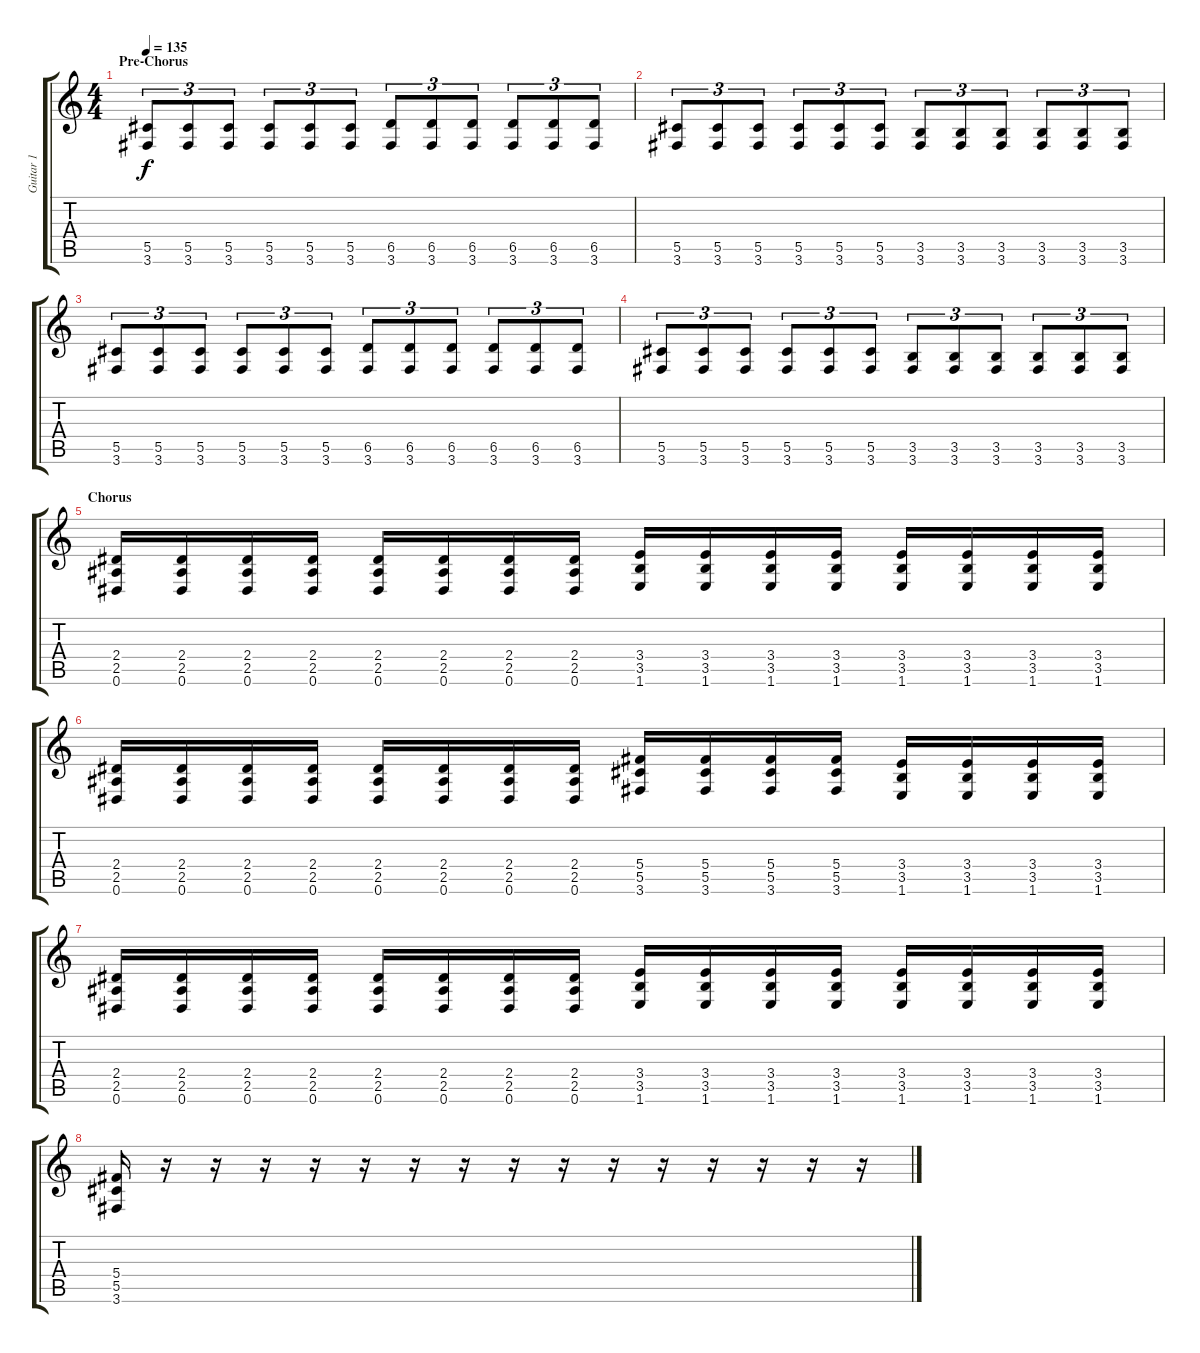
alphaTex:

\track ("Guitar 1" "Guitar 1") {instrument distortionguitar}
\staff {score tabs}
\tuning (Eb4 Bb3 Gb3 Db3 Ab2 Eb2) {hide}
\ts (4 4)
\section ("" "Pre-Chorus")
\tempo 135
\clef g2
\ks c
(5.5 3.6).8{tu (3 2) dy f} (5.5 3.6).8{tu (3 2)} (5.5 3.6).8{tu (3 2)} (5.5 3.6).8{tu (3 2)} (5.5 3.6).8{tu (3 2)} (5.5 3.6).8{tu (3 2)} (6.5 3.6).8{tu (3 2)} (6.5 3.6).8{tu (3 2)} (6.5 3.6).8{tu (3 2)} (6.5 3.6).8{tu (3 2)} (6.5 3.6).8{tu (3 2)} (6.5 3.6).8{tu (3 2)} |
(5.5 3.6).8{tu (3 2)} (5.5 3.6).8{tu (3 2)} (5.5 3.6).8{tu (3 2)} (5.5 3.6).8{tu (3 2)} (5.5 3.6).8{tu (3 2)} (5.5 3.6).8{tu (3 2)} (3.5 3.6).8{tu (3 2)} (3.5 3.6).8{tu (3 2)} (3.5 3.6).8{tu (3 2)} (3.5 3.6).8{tu (3 2)} (3.5 3.6).8{tu (3 2)} (3.5 3.6).8{tu (3 2)} |
(5.5 3.6).8{tu (3 2)} (5.5 3.6).8{tu (3 2)} (5.5 3.6).8{tu (3 2)} (5.5 3.6).8{tu (3 2)} (5.5 3.6).8{tu (3 2)} (5.5 3.6).8{tu (3 2)} (6.5 3.6).8{tu (3 2)} (6.5 3.6).8{tu (3 2)} (6.5 3.6).8{tu (3 2)} (6.5 3.6).8{tu (3 2)} (6.5 3.6).8{tu (3 2)} (6.5 3.6).8{tu (3 2)} |
(5.5 3.6).8{tu (3 2)} (5.5 3.6).8{tu (3 2)} (5.5 3.6).8{tu (3 2)} (5.5 3.6).8{tu (3 2)} (5.5 3.6).8{tu (3 2)} (5.5 3.6).8{tu (3 2)} (3.5 3.6).8{tu (3 2)} (3.5 3.6).8{tu (3 2)} (3.5 3.6).8{tu (3 2)} (3.5 3.6).8{tu (3 2)} (3.5 3.6).8{tu (3 2)} (3.5 3.6).8{tu (3 2)} |
\section ("" "Chorus")
(2.4 2.5 0.6).16 (2.4 2.5 0.6).16 (2.4 2.5 0.6).16 (2.4 2.5 0.6).16 (2.4 2.5 0.6).16 (2.4 2.5 0.6).16 (2.4 2.5 0.6).16 (2.4 2.5 0.6).16 (3.4 3.5 1.6).16 (3.4 3.5 1.6).16 (3.4 3.5 1.6).16 (3.4 3.5 1.6).16 (3.4 3.5 1.6).16 (3.4 3.5 1.6).16 (3.4 3.5 1.6).16 (3.4 3.5 1.6).16 |
(2.4 2.5 0.6).16 (2.4 2.5 0.6).16 (2.4 2.5 0.6).16 (2.4 2.5 0.6).16 (2.4 2.5 0.6).16 (2.4 2.5 0.6).16 (2.4 2.5 0.6).16 (2.4 2.5 0.6).16 (5.4 5.5 3.6).16 (5.4 5.5 3.6).16 (5.4 5.5 3.6).16 (5.4 5.5 3.6).16 (3.4 3.5 1.6).16 (3.4 3.5 1.6).16 (3.4 3.5 1.6).16 (3.4 3.5 1.6).16 |
(2.4 2.5 0.6).16 (2.4 2.5 0.6).16 (2.4 2.5 0.6).16 (2.4 2.5 0.6).16 (2.4 2.5 0.6).16 (2.4 2.5 0.6).16 (2.4 2.5 0.6).16 (2.4 2.5 0.6).16 (3.4 3.5 1.6).16 (3.4 3.5 1.6).16 (3.4 3.5 1.6).16 (3.4 3.5 1.6).16 (3.4 3.5 1.6).16 (3.4 3.5 1.6).16 (3.4 3.5 1.6).16 (3.4 3.5 1.6).16 |
(5.4 5.5 3.6).16 r.16 r.16 r.16 r.16 r.16 r.16 r.16 r.16 r.16 r.16 r.16 r.16 r.16 r.16 r.16
